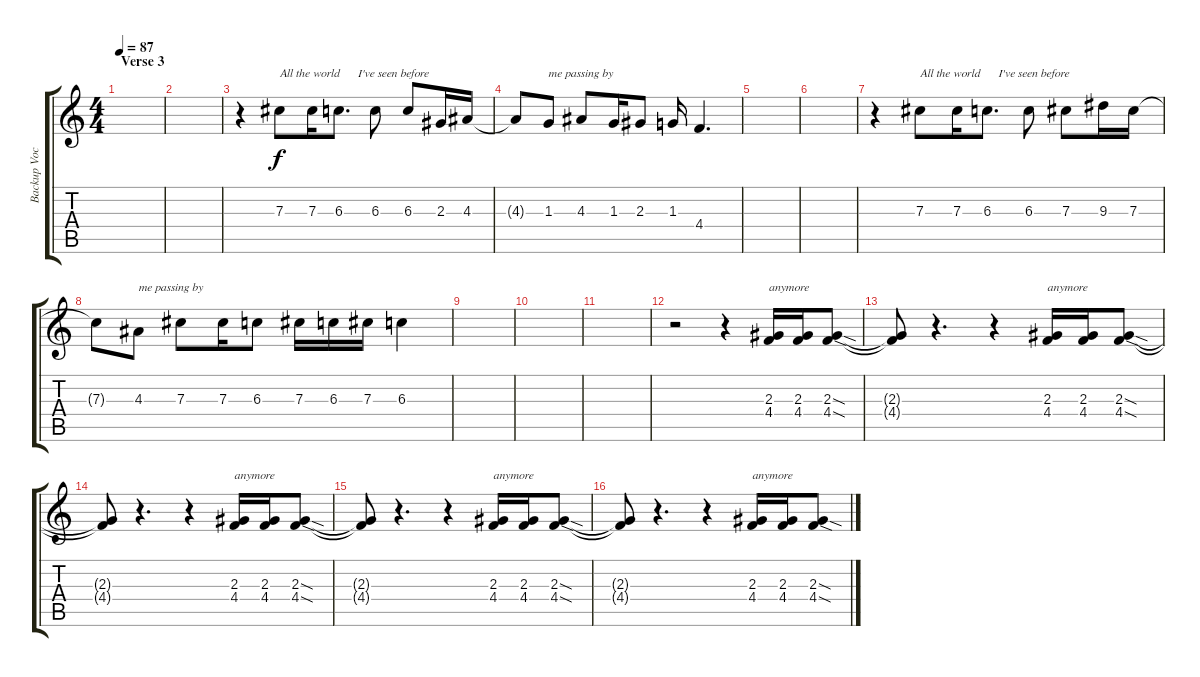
\track ("Backup Vocals" "Backup Voc") {instrument distortionguitar}
\staff {score tabs}
\tuning (Eb4 Bb3 Gb3 Db3 Ab2 Eb2) {hide}
\ts (4 4)
\section ("" "Verse 3")
\tempo 87
\clef g2
\ks c
|
|
r.4 7.3.8{txt "All the world      I've seen before "} 7.3.16 6.3.8{d} 6.3.8 6.3.8 2.3.16 4.3.16 |
4.3{t}.8 1.3.8{txt "me passing by "} 4.3.8 1.3.16 2.3.8 1.3.16 4.4.4{d} |
|
|
r.4 7.3.8{txt "All the world      I've seen before "} 7.3.16 6.3.8{d} 6.3.8 7.3.8 9.3.16 7.3.16 |
7.3{t}.8 4.3.8{txt "me passing by "} 7.3.8 7.3.16 6.3.8 7.3.16 6.3.16 7.3.16 6.3.4 |
|
|
|
r.2 r.4 (2.3 4.4).16{txt "anymore "} (2.3 4.4).16 (2.3{sod} 4.4{sod}).8 |
(2.3{t} 4.4{t}).8 r.4{d} r.4 (2.3 4.4).16{txt "anymore "} (2.3 4.4).16 (2.3{sod} 4.4{sod}).8 |
(2.3{t} 4.4{t}).8 r.4{d} r.4 (2.3 4.4).16{txt "anymore "} (2.3 4.4).16 (2.3{sod} 4.4{sod}).8 |
(2.3{t} 4.4{t}).8 r.4{d} r.4 (2.3 4.4).16{txt "anymore "} (2.3 4.4).16 (2.3{sod} 4.4{sod}).8 |
(2.3{t} 4.4{t}).8 r.4{d} r.4 (2.3 4.4).16{txt "anymore "} (2.3 4.4).16 (2.3{sod} 4.4{sod}).8
